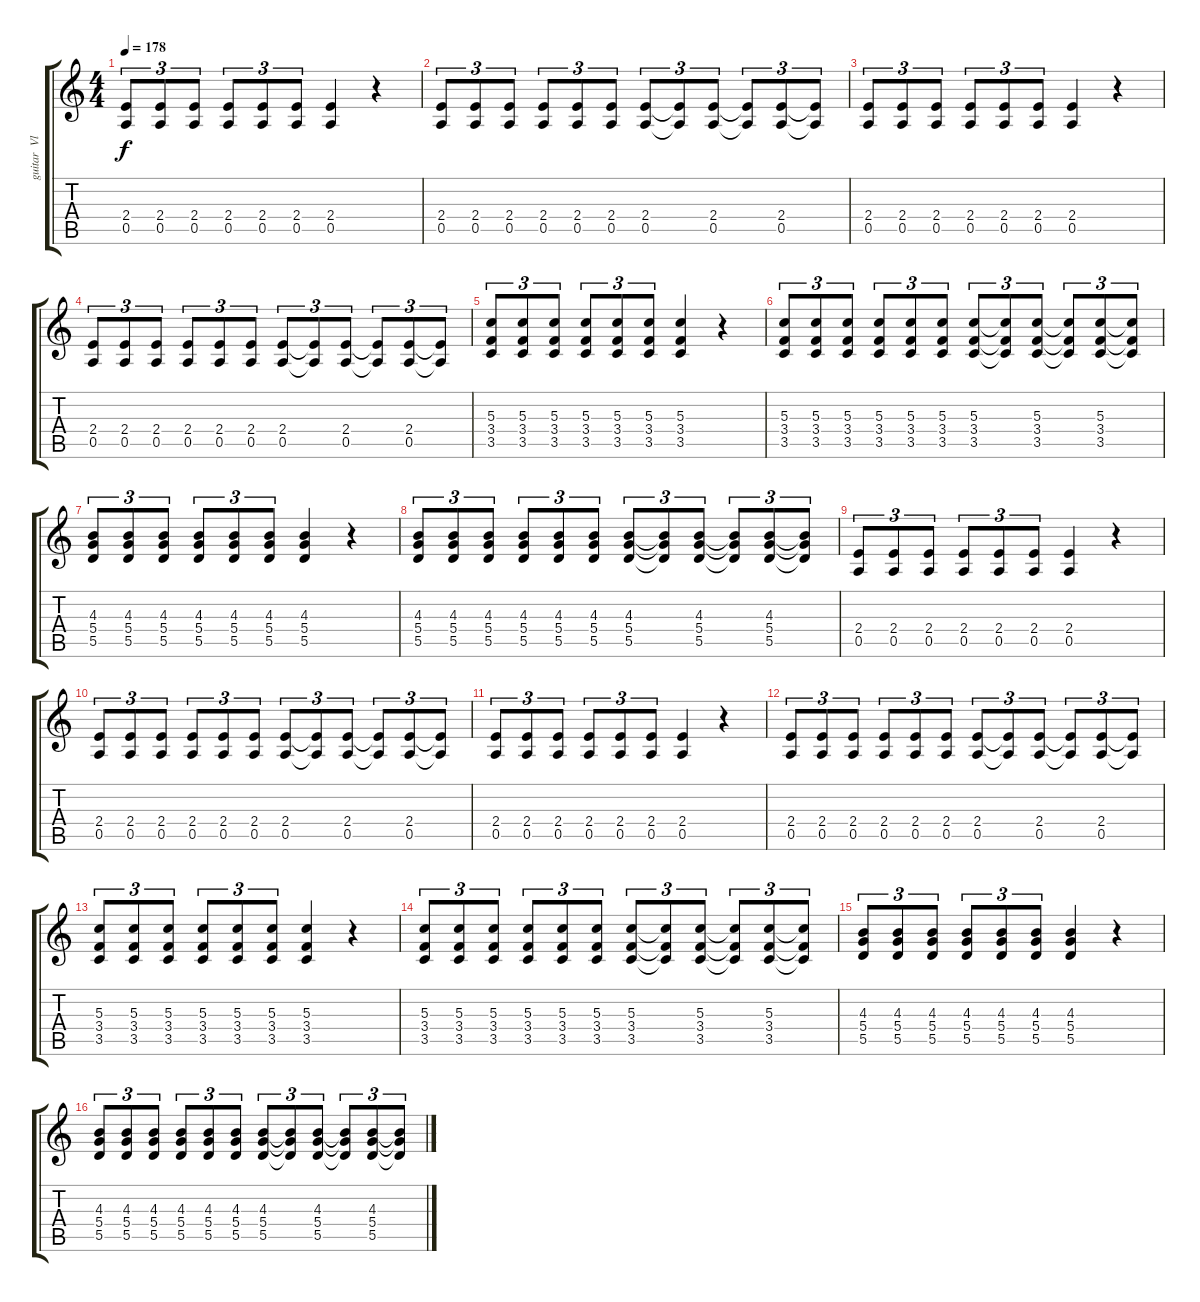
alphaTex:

\track ("guitar  Vladimir Antipov" "guitar  Vl") {instrument distortionguitar}
\staff {score tabs}
\tuning (E4 B3 G3 D3 A2 E2) {hide}
\ts (4 4)
\tempo 178
\clef g2
\ks c
(2.4 0.5).8{tu (3 2) dy f} (2.4 0.5).8{tu (3 2)} (2.4 0.5).8{tu (3 2)} (2.4 0.5).8{tu (3 2)} (2.4 0.5).8{tu (3 2)} (2.4 0.5).8{tu (3 2)} (2.4 0.5).4 r.4 |
(2.4 0.5).8{tu (3 2)} (2.4 0.5).8{tu (3 2)} (2.4 0.5).8{tu (3 2)} (2.4 0.5).8{tu (3 2)} (2.4 0.5).8{tu (3 2)} (2.4 0.5).8{tu (3 2)} (2.4 0.5).8{tu (3 2)} (2.4{t} 0.5{t}).8{tu (3 2)} (2.4 0.5).8{tu (3 2)} (2.4{t} 0.5{t}).8{tu (3 2)} (2.4 0.5).8{tu (3 2)} (2.4{t} 0.5{t}).8{tu (3 2)} |
(2.4 0.5).8{tu (3 2)} (2.4 0.5).8{tu (3 2)} (2.4 0.5).8{tu (3 2)} (2.4 0.5).8{tu (3 2)} (2.4 0.5).8{tu (3 2)} (2.4 0.5).8{tu (3 2)} (2.4 0.5).4 r.4 |
(2.4 0.5).8{tu (3 2)} (2.4 0.5).8{tu (3 2)} (2.4 0.5).8{tu (3 2)} (2.4 0.5).8{tu (3 2)} (2.4 0.5).8{tu (3 2)} (2.4 0.5).8{tu (3 2)} (2.4 0.5).8{tu (3 2)} (2.4{t} 0.5{t}).8{tu (3 2)} (2.4 0.5).8{tu (3 2)} (2.4{t} 0.5{t}).8{tu (3 2)} (2.4 0.5).8{tu (3 2)} (2.4{t} 0.5{t}).8{tu (3 2)} |
(5.3 3.4 3.5).8{tu (3 2)} (5.3 3.4 3.5).8{tu (3 2)} (5.3 3.4 3.5).8{tu (3 2)} (5.3 3.4 3.5).8{tu (3 2)} (5.3 3.4 3.5).8{tu (3 2)} (5.3 3.4 3.5).8{tu (3 2)} (5.3 3.4 3.5).4 r.4 |
(5.3 3.4 3.5).8{tu (3 2)} (5.3 3.4 3.5).8{tu (3 2)} (5.3 3.4 3.5).8{tu (3 2)} (5.3 3.4 3.5).8{tu (3 2)} (5.3 3.4 3.5).8{tu (3 2)} (5.3 3.4 3.5).8{tu (3 2)} (5.3 3.4 3.5).8{tu (3 2)} (5.3{t} 3.4{t} 3.5{t}).8{tu (3 2)} (5.3 3.4 3.5).8{tu (3 2)} (5.3{t} 3.4{t} 3.5{t}).8{tu (3 2)} (5.3 3.4 3.5).8{tu (3 2)} (5.3{t} 3.4{t} 3.5{t}).8{tu (3 2)} |
(4.3 5.4 5.5).8{tu (3 2)} (4.3 5.4 5.5).8{tu (3 2)} (4.3 5.4 5.5).8{tu (3 2)} (4.3 5.4 5.5).8{tu (3 2)} (4.3 5.4 5.5).8{tu (3 2)} (4.3 5.4 5.5).8{tu (3 2)} (4.3 5.4 5.5).4 r.4 |
(4.3 5.4 5.5).8{tu (3 2)} (4.3 5.4 5.5).8{tu (3 2)} (4.3 5.4 5.5).8{tu (3 2)} (4.3 5.4 5.5).8{tu (3 2)} (4.3 5.4 5.5).8{tu (3 2)} (4.3 5.4 5.5).8{tu (3 2)} (4.3 5.4 5.5).8{tu (3 2)} (4.3{t} 5.4{t} 5.5{t}).8{tu (3 2)} (4.3 5.4 5.5).8{tu (3 2)} (4.3{t} 5.4{t} 5.5{t}).8{tu (3 2)} (4.3 5.4 5.5).8{tu (3 2)} (4.3{t} 5.4{t} 5.5{t}).8{tu (3 2)} |
(2.4 0.5).8{tu (3 2)} (2.4 0.5).8{tu (3 2)} (2.4 0.5).8{tu (3 2)} (2.4 0.5).8{tu (3 2)} (2.4 0.5).8{tu (3 2)} (2.4 0.5).8{tu (3 2)} (2.4 0.5).4 r.4 |
(2.4 0.5).8{tu (3 2)} (2.4 0.5).8{tu (3 2)} (2.4 0.5).8{tu (3 2)} (2.4 0.5).8{tu (3 2)} (2.4 0.5).8{tu (3 2)} (2.4 0.5).8{tu (3 2)} (2.4 0.5).8{tu (3 2)} (2.4{t} 0.5{t}).8{tu (3 2)} (2.4 0.5).8{tu (3 2)} (2.4{t} 0.5{t}).8{tu (3 2)} (2.4 0.5).8{tu (3 2)} (2.4{t} 0.5{t}).8{tu (3 2)} |
(2.4 0.5).8{tu (3 2)} (2.4 0.5).8{tu (3 2)} (2.4 0.5).8{tu (3 2)} (2.4 0.5).8{tu (3 2)} (2.4 0.5).8{tu (3 2)} (2.4 0.5).8{tu (3 2)} (2.4 0.5).4 r.4 |
(2.4 0.5).8{tu (3 2)} (2.4 0.5).8{tu (3 2)} (2.4 0.5).8{tu (3 2)} (2.4 0.5).8{tu (3 2)} (2.4 0.5).8{tu (3 2)} (2.4 0.5).8{tu (3 2)} (2.4 0.5).8{tu (3 2)} (2.4{t} 0.5{t}).8{tu (3 2)} (2.4 0.5).8{tu (3 2)} (2.4{t} 0.5{t}).8{tu (3 2)} (2.4 0.5).8{tu (3 2)} (2.4{t} 0.5{t}).8{tu (3 2)} |
(5.3 3.4 3.5).8{tu (3 2)} (5.3 3.4 3.5).8{tu (3 2)} (5.3 3.4 3.5).8{tu (3 2)} (5.3 3.4 3.5).8{tu (3 2)} (5.3 3.4 3.5).8{tu (3 2)} (5.3 3.4 3.5).8{tu (3 2)} (5.3 3.4 3.5).4 r.4 |
(5.3 3.4 3.5).8{tu (3 2)} (5.3 3.4 3.5).8{tu (3 2)} (5.3 3.4 3.5).8{tu (3 2)} (5.3 3.4 3.5).8{tu (3 2)} (5.3 3.4 3.5).8{tu (3 2)} (5.3 3.4 3.5).8{tu (3 2)} (5.3 3.4 3.5).8{tu (3 2)} (5.3{t} 3.4{t} 3.5{t}).8{tu (3 2)} (5.3 3.4 3.5).8{tu (3 2)} (5.3{t} 3.4{t} 3.5{t}).8{tu (3 2)} (5.3 3.4 3.5).8{tu (3 2)} (5.3{t} 3.4{t} 3.5{t}).8{tu (3 2)} |
(4.3 5.4 5.5).8{tu (3 2)} (4.3 5.4 5.5).8{tu (3 2)} (4.3 5.4 5.5).8{tu (3 2)} (4.3 5.4 5.5).8{tu (3 2)} (4.3 5.4 5.5).8{tu (3 2)} (4.3 5.4 5.5).8{tu (3 2)} (4.3 5.4 5.5).4 r.4 |
(4.3 5.4 5.5).8{tu (3 2)} (4.3 5.4 5.5).8{tu (3 2)} (4.3 5.4 5.5).8{tu (3 2)} (4.3 5.4 5.5).8{tu (3 2)} (4.3 5.4 5.5).8{tu (3 2)} (4.3 5.4 5.5).8{tu (3 2)} (4.3 5.4 5.5).8{tu (3 2)} (4.3{t} 5.4{t} 5.5{t}).8{tu (3 2)} (4.3 5.4 5.5).8{tu (3 2)} (4.3{t} 5.4{t} 5.5{t}).8{tu (3 2)} (4.3 5.4 5.5).8{tu (3 2)} (4.3{t} 5.4{t} 5.5{t}).8{tu (3 2)}
